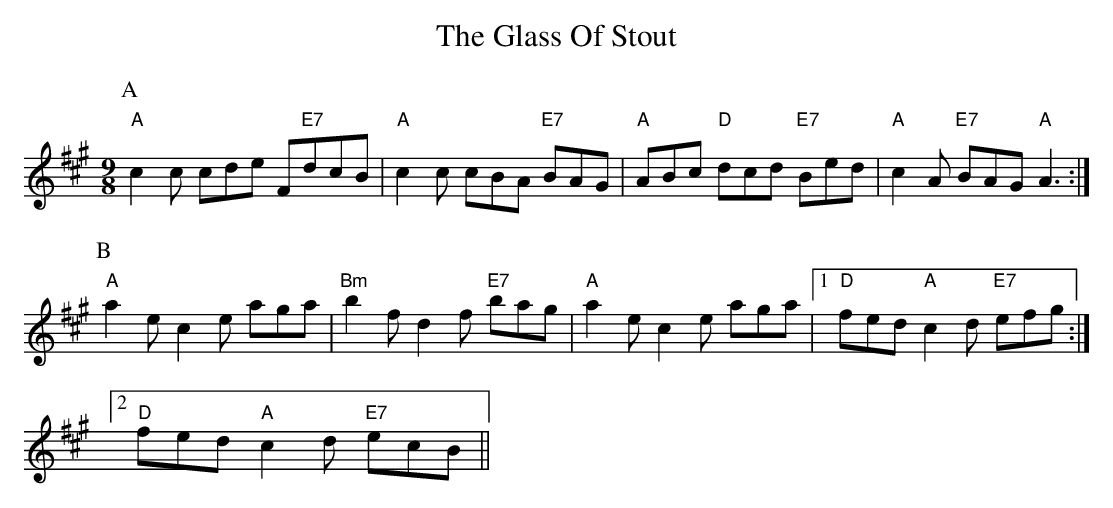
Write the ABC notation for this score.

X:1
T:The Glass Of Stout
M:9/8
K:A
P:A
"A"c2c cde F"E7"dcB|"A"c2c cBA "E7"BAG|"A"ABc "D"dcd "E7"Bed|\
"A"c2A "E7"BAG "A"A3:|
P:B
"A"a2e c2e aga|"Bm"b2f d2f "E7"bag|"A"a2e c2e aga| [1"D"fed "A"c2d "E7"efg:|
 [2"D"fed "A"c2d "E7"ecB||
